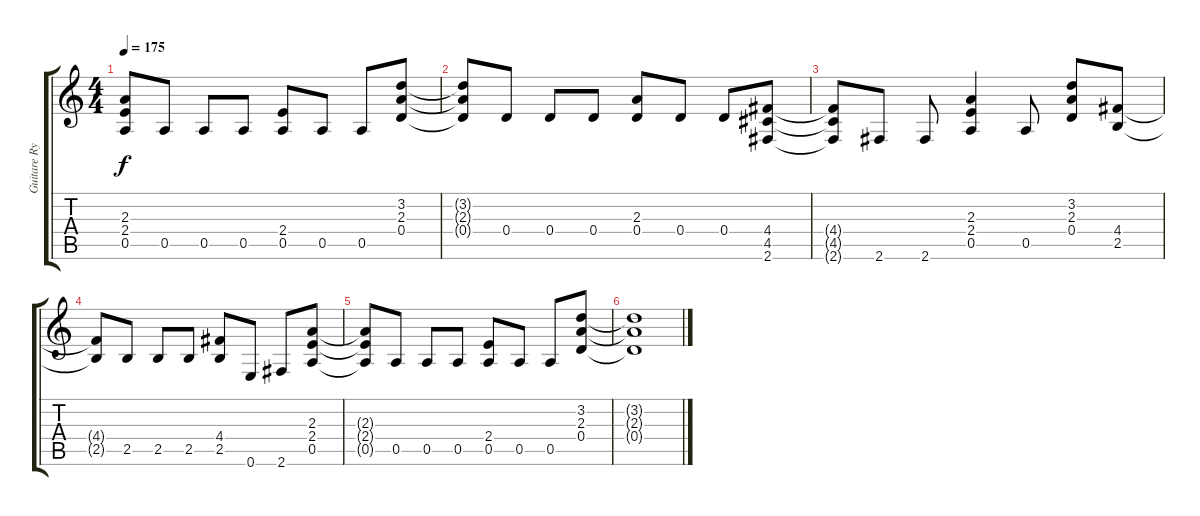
\track ("Guitare Rythm 1" "Guitare Ry") {instrument distortionguitar}
\staff {score tabs}
\tuning (E4 B3 G3 D3 A2 E2) {hide}
\ts (4 4)
\tempo 175
\clef g2
\ks c
(2.3{t} 2.4{t} 0.5{t}).8{dy f} 0.5.8 0.5.8 0.5.8 (2.4 0.5).8 0.5.8 0.5.8 (3.2 2.3 0.4).8 |
(3.2{t} 2.3{t} 0.4{t}).8 0.4.8 0.4.8 0.4.8 (2.3 0.4).8 0.4.8 0.4.8 (4.4 4.5 2.6).8 |
(4.4{t} 4.5{t} 2.6{t}).8 2.6.8 2.6.8 (2.3 2.4 0.5).4 0.5.8 (3.2 2.3 0.4).8 (4.4 2.5).8 |
(4.4{t} 2.5{t}).8 2.5.8 2.5.8 2.5.8 (4.4 2.5).8 0.6.8 2.6.8 (2.3 2.4 0.5).8 |
(2.3{t} 2.4{t} 0.5{t}).8 0.5.8 0.5.8 0.5.8 (2.4 0.5).8 0.5.8 0.5.8 (3.2 2.3 0.4).8 |
(3.2{t} 2.3{t} 0.4{t}).1
